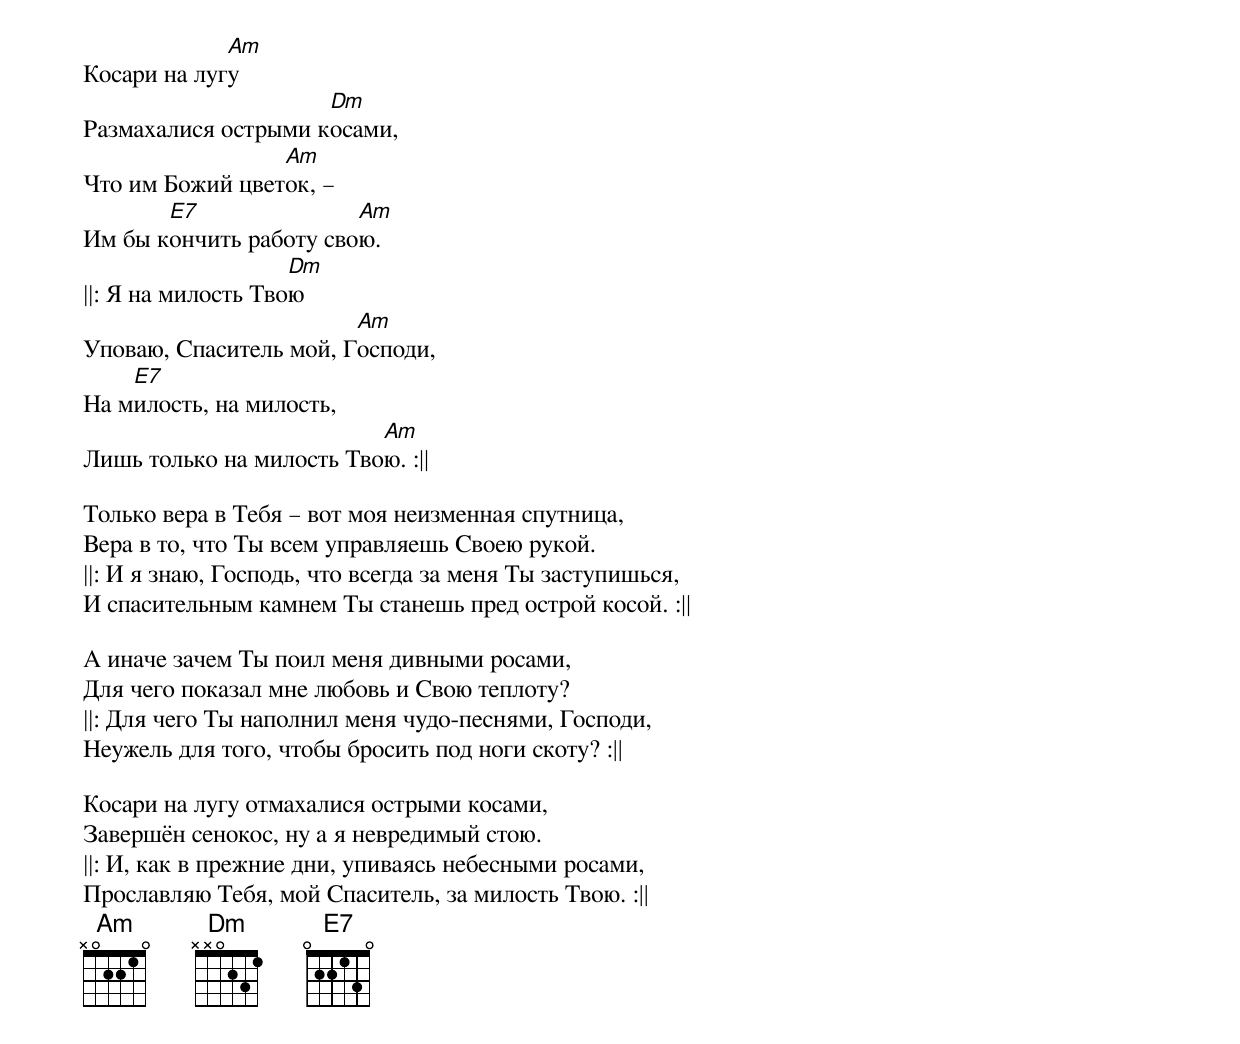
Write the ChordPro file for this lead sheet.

Косари на луг[Am]у
Размахалися острыми к[Dm]осами,
Что им Божий цвет[Am]ок, –
Им бы к[E7]ончить работу сво[Am]ю.
||: Я на милость Тво[Dm]ю
Уповаю, Спаситель мой, Г[Am]осподи,
На м[E7]илость, на милость,
Лишь только на милость Тво[Am]ю. :||

Только вера в Тебя – вот моя неизменная спутница,
Вера в то, что Ты всем управляешь Своею рукой.
||: И я знаю, Господь, что всегда за меня Ты заступишься,
И спасительным камнем Ты станешь пред острой косой. :||

А иначе зачем Ты поил меня дивными росами,
Для чего показал мне любовь и Свою теплоту?
||: Для чего Ты наполнил меня чудо-песнями, Господи,
Неужель для того, чтобы бросить под ноги скоту? :||

Косари на лугу отмахалися острыми косами,
Завершён сенокос, ну а я невредимый стою.
||: И, как в прежние дни, упиваясь небесными росами,
Прославляю Тебя, мой Спаситель, за милость Твою. :||
